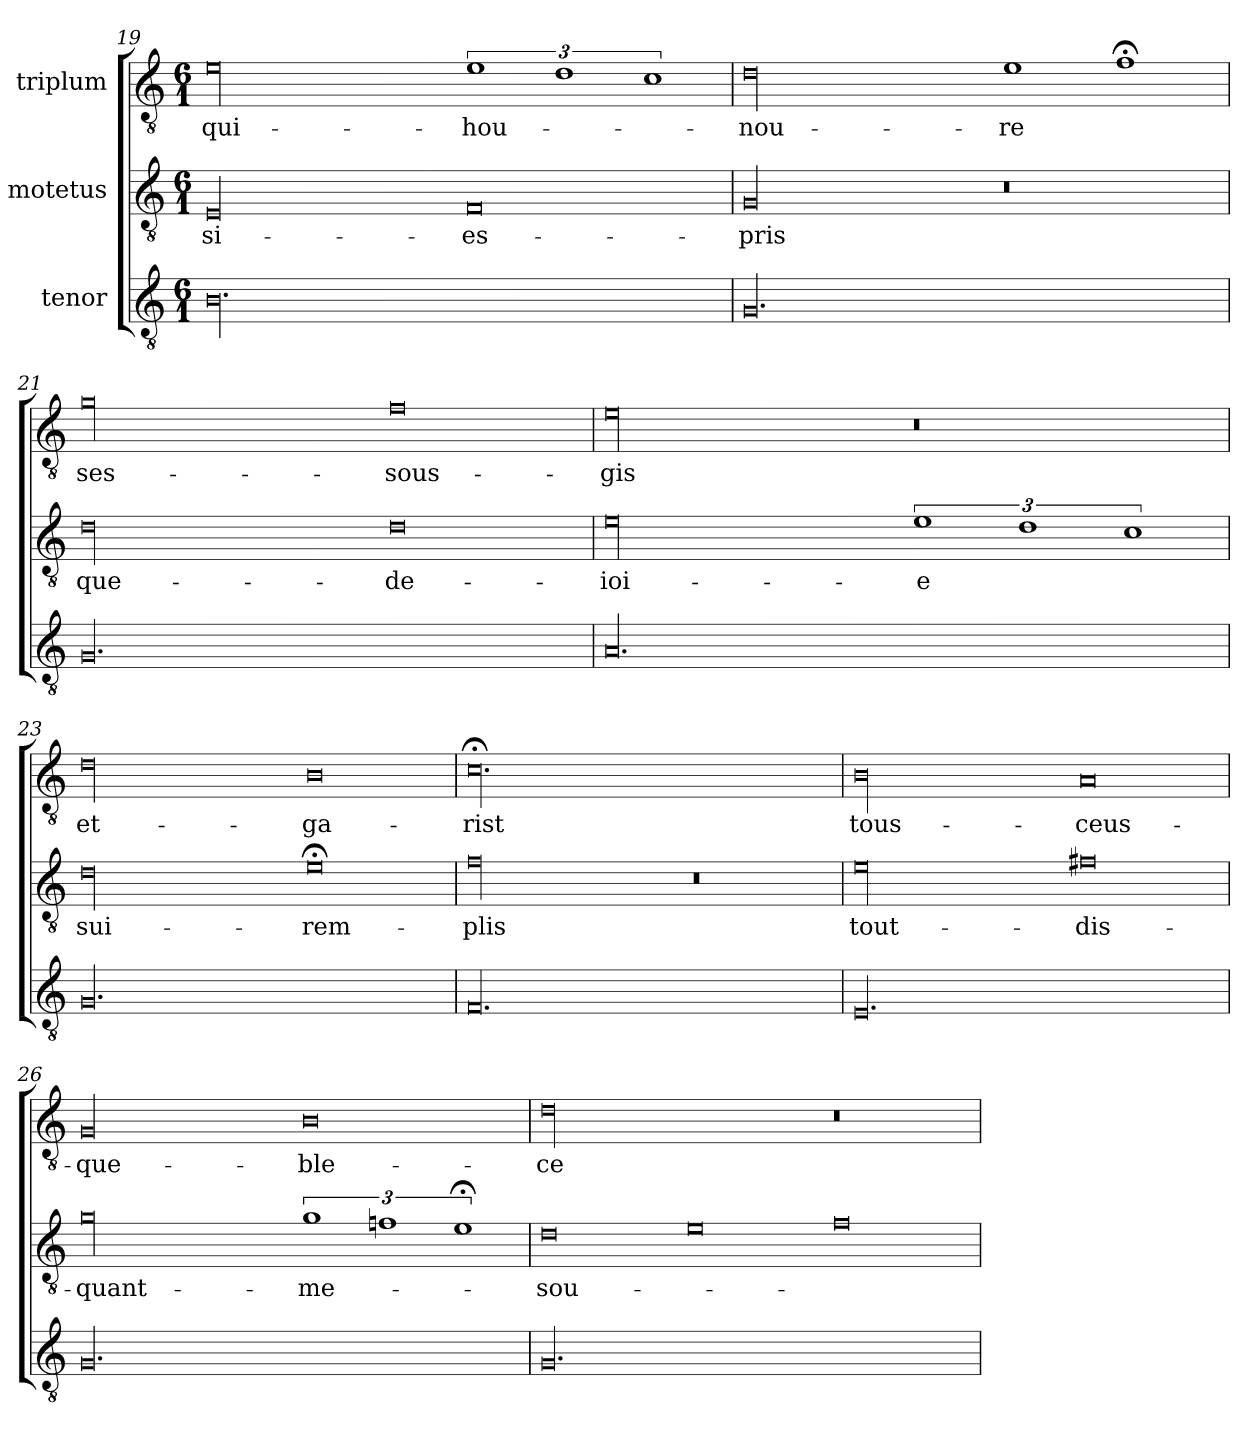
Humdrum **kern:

**kern	**kern	**text	**kern	**text
*part3	*part2	*part2	*part1	*part1
*staff3	*staff2	*staff2	*staff1	*staff1
*I"tenor	*I"motetus	*	*I"triplum	*
*clefGv2	*clefGv2	*	*clefGv2	*
*k[]	*k[]	*	*k[]	*
*C:	*C:	*	*C:	*
*M6/1	*M6/1	*	*M6/1	*
=19	=19	=19	=19	=19
00.B\	00E/	si-	00e\	qui-
.	0F/	es-	3%2e\	hou-
.	.	.	3%2d\	.
.	.	.	3%2c\	.
=20	=20	=20	=20	=20
00.G/	00G/	-pris	00d\	-nou-
.	0r	.	1e\	-re
.	.	.	1f;<\	.
=21	=21	=21	=21	=21
00.G/	00d\	que-	00g\	ses-
.	0d\	de-	0f\	sous-
=22	=22	=22	=22	=22
00.A/	00e\	ioi-	00e\	-gis
.	3%2e\	-e	0r	.
.	3%2d\	.	.	.
.	3%2c\	.	.	.
=23	=23	=23	=23	=23
00.G/	00d\	sui-	00d\	et-
.	0e;<\	rem-	0B\	ga-
=24	=24	=24	=24	=24
00.F/	00f\	-plis	00.c;<\	-rist
.	0r	.	.	.
=25	=25	=25	=25	=25
00.E/	00e\	tout-	00B\	tous-
.	0f#X\	dis-	0A/	ceus-
=26	=26	=26	=26	=26
00.G/	00g\	quant-	00G/	que-
.	3%2g\	me-	0B\	ble-
.	3%2fn\	.	.	.
.	3%2e;<\	.	.	.
=27	=27	=27	=27	=27
00.G/	0d\	sou-	00d\	-ce
.	0e\	.	.	.
.	0f\	.	0r	.
=	=	=	=	=
*-	*-	*-	*-	*-
